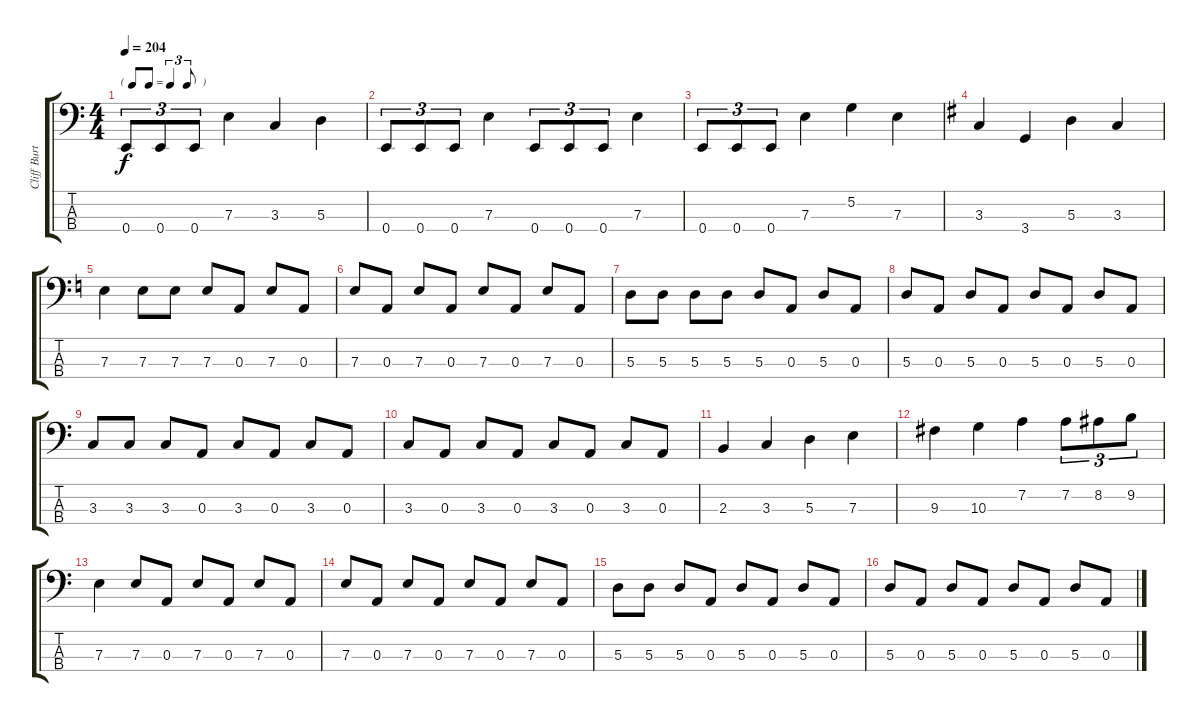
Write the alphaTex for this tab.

\track ("Cliff Burton" "Cliff Burt") {instrument electricbassfinger}
\staff {score tabs}
\tuning (G2 D2 A1 E1) {hide}
\ts (4 4)
\tf triplet8th
\tempo 204
\clef f4
\ks c
0.4.8{tu (3 2) dy f} 0.4.8{tu (3 2)} 0.4.8{tu (3 2)} 7.3.4 3.3.4 5.3.4 |
0.4.8{tu (3 2)} 0.4.8{tu (3 2)} 0.4.8{tu (3 2)} 7.3.4 0.4.8{tu (3 2)} 0.4.8{tu (3 2)} 0.4.8{tu (3 2)} 7.3.4 |
0.4.8{tu (3 2)} 0.4.8{tu (3 2)} 0.4.8{tu (3 2)} 7.3.4 5.2.4 7.3.4 |
\ks eminor
3.3.4 3.4.4 5.3.4 3.3.4 |
\ks c
7.3.4 7.3.8 7.3.8 7.3.8 0.3.8 7.3.8 0.3.8 |
7.3.8 0.3.8 7.3.8 0.3.8 7.3.8 0.3.8 7.3.8 0.3.8 |
5.3.8 5.3.8 5.3.8 5.3.8 5.3.8 0.3.8 5.3.8 0.3.8 |
5.3.8 0.3.8 5.3.8 0.3.8 5.3.8 0.3.8 5.3.8 0.3.8 |
3.3.8 3.3.8 3.3.8 0.3.8 3.3.8 0.3.8 3.3.8 0.3.8 |
3.3.8 0.3.8 3.3.8 0.3.8 3.3.8 0.3.8 3.3.8 0.3.8 |
2.3.4 3.3.4 5.3.4 7.3.4 |
9.3.4 10.3.4 7.2.4 7.2.8{tu (3 2)} 8.2.8{tu (3 2)} 9.2.8{tu (3 2)} |
7.3.4 7.3.8 0.3.8 7.3.8 0.3.8 7.3.8 0.3.8 |
7.3.8 0.3.8 7.3.8 0.3.8 7.3.8 0.3.8 7.3.8 0.3.8 |
5.3.8 5.3.8 5.3.8 0.3.8 5.3.8 0.3.8 5.3.8 0.3.8 |
5.3.8 0.3.8 5.3.8 0.3.8 5.3.8 0.3.8 5.3.8 0.3.8
